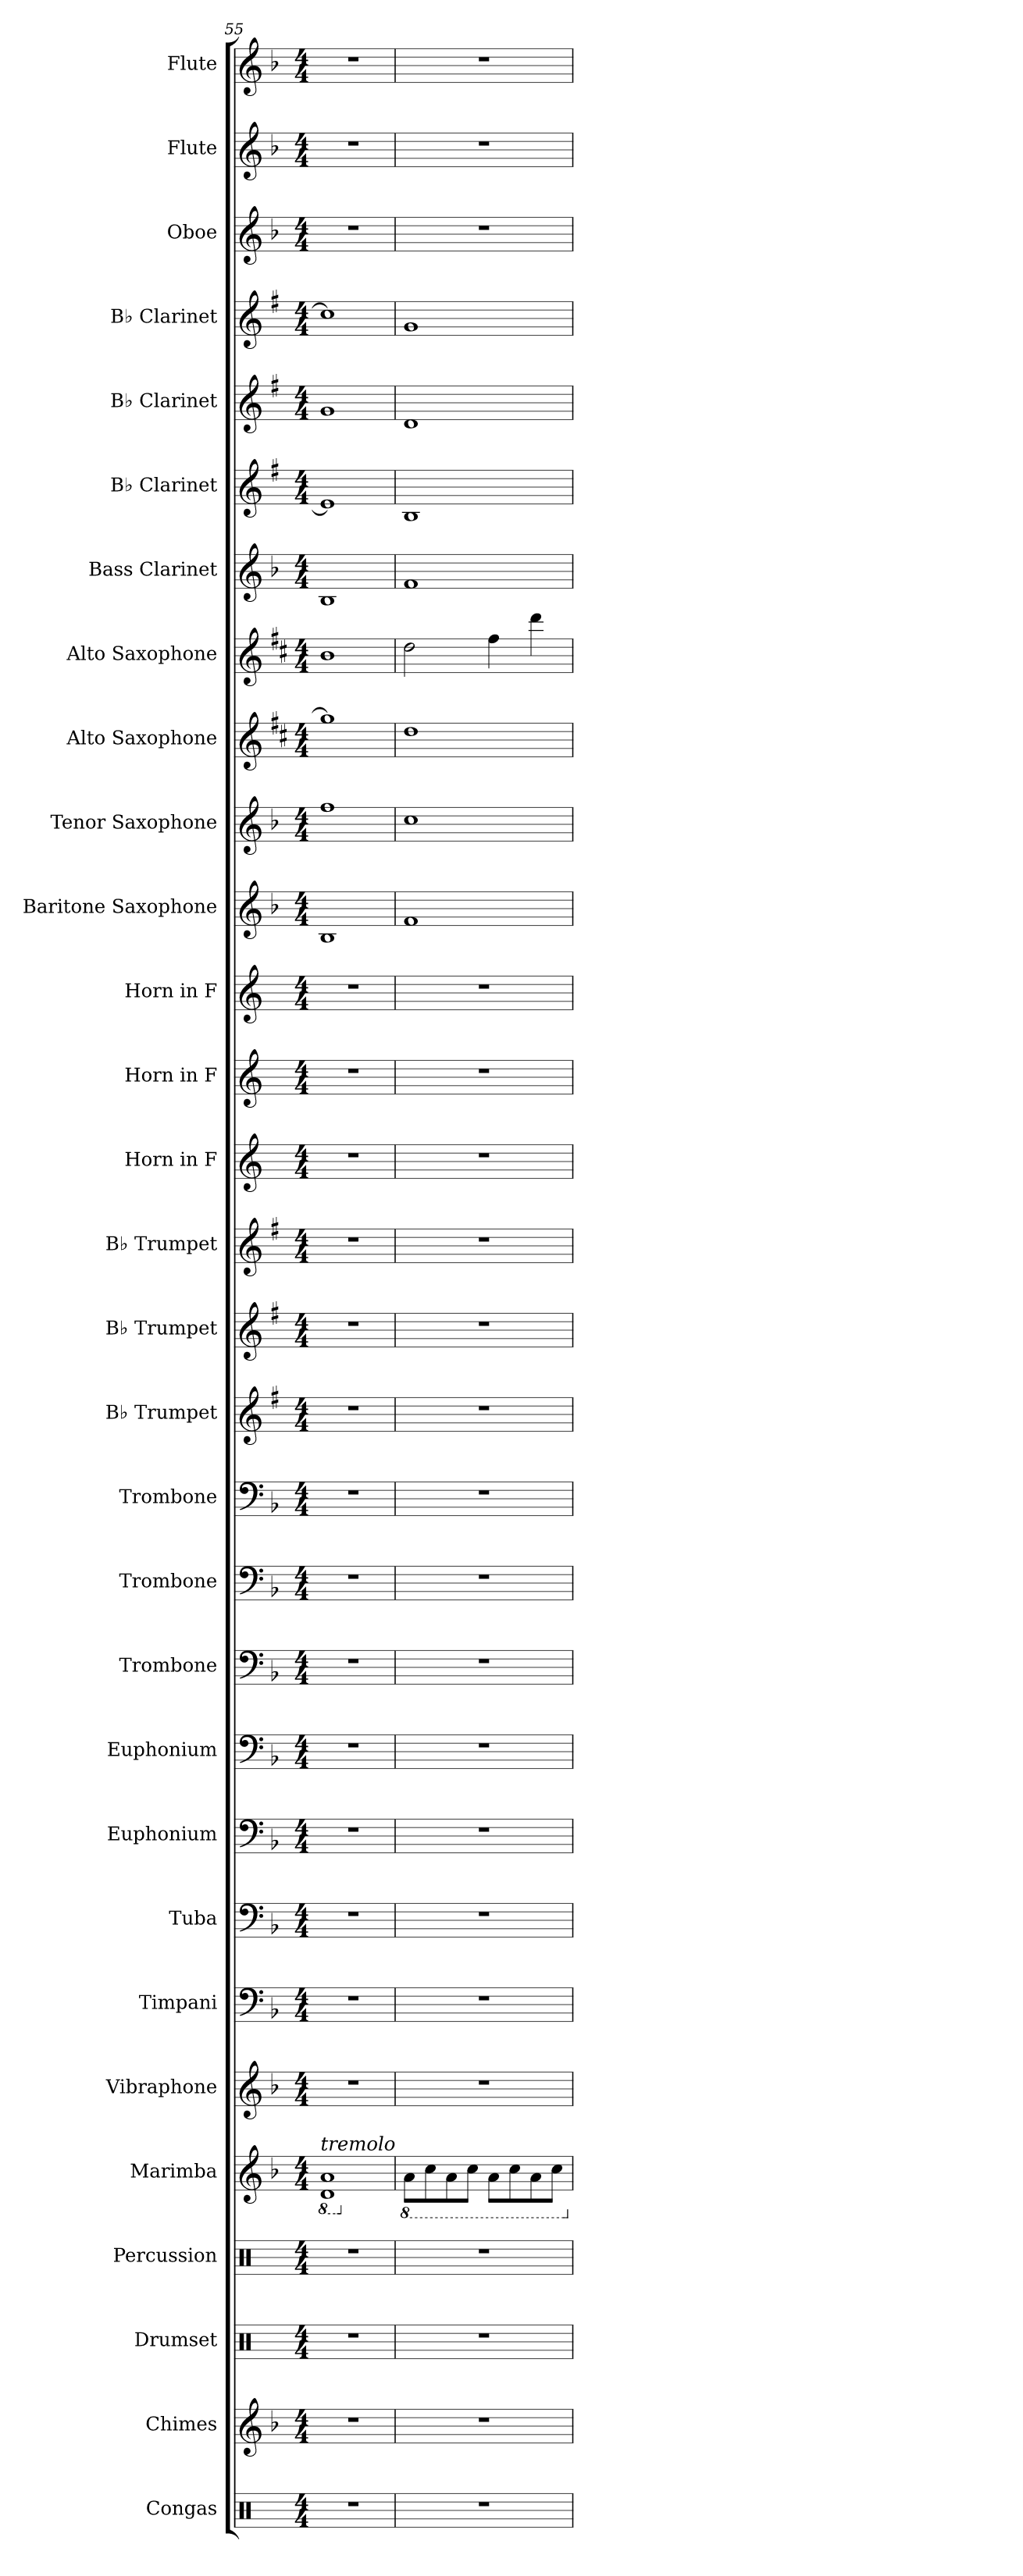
**kern	**kern	**kern	**kern	**kern	**kern	**kern	**kern	**kern	**kern	**kern	**kern	**kern	**kern	**kern	**kern	**kern	**kern	**kern	**kern	**kern	**kern	**kern	**kern	**kern	**kern	**kern	**kern	**kern	**kern
*part30	*part29	*part28	*part27	*part26	*part25	*part24	*part23	*part22	*part21	*part20	*part19	*part18	*part17	*part16	*part15	*part14	*part13	*part12	*part11	*part10	*part9	*part8	*part7	*part6	*part5	*part4	*part3	*part2	*part1
*staff30	*staff29	*staff28	*staff27	*staff26	*staff25	*staff24	*staff23	*staff22	*staff21	*staff20	*staff19	*staff18	*staff17	*staff16	*staff15	*staff14	*staff13	*staff12	*staff11	*staff10	*staff9	*staff8	*staff7	*staff6	*staff5	*staff4	*staff3	*staff2	*staff1
*I"Congas	*I"Chimes	*I"Drumset	*I"Percussion	*I"Marimba	*I"Vibraphone	*I"Timpani	*I"Tuba	*I"Euphonium	*I"Euphonium	*I"Trombone	*I"Trombone	*I"Trombone	*I"B♭ Trumpet	*I"B♭ Trumpet	*I"B♭ Trumpet	*I"Horn in F	*I"Horn in F	*I"Horn in F	*I"Baritone Saxophone	*I"Tenor Saxophone	*I"Alto Saxophone	*I"Alto Saxophone	*I"Bass Clarinet	*I"B♭ Clarinet	*I"B♭ Clarinet	*I"B♭ Clarinet	*I"Oboe	*I"Flute	*I"Flute
*I'Con.	*I'Cme.	*I'D. Set	*I'Perc.	*I'Mrm.	*I'Vib.	*I'Timp.	*I'Tba.	*I'Euph.	*I'Euph.	*I'Tbn.	*I'Tbn.	*I'Tbn.	*I'B♭ Tpt.	*I'B♭ Tpt.	*I'B♭ Tpt.	*	*	*	*I'Bar. Sax.	*I'T. Sax.	*I'A. Sax.	*I'A. Sax.	*I'B. Cl.	*I'B♭ Cl.	*I'B♭ Cl.	*I'B♭ Cl.	*I'Ob.	*I'Fl.	*I'Fl.
*clefX	*clefG2	*clefX	*clefX	*clefG2	*clefG2	*clefF4	*clefF4	*clefF4	*clefF4	*clefF4	*clefF4	*clefF4	*clefG2	*clefG2	*clefG2	*clefG2	*clefG2	*clefG2	*clefG2	*clefG2	*clefG2	*clefG2	*clefG2	*clefG2	*clefG2	*clefG2	*clefG2	*clefG2	*clefG2
*	*	*	*	*	*	*	*	*	*	*	*	*	*ITrd1c2	*ITrd1c2	*ITrd1c2	*ITrd4c7	*ITrd4c7	*ITrd4c7	*ITrd12c21	*ITrd8c14	*ITrd5c9	*ITrd5c9	*ITrd8c14	*ITrd1c2	*ITrd1c2	*ITrd1c2	*	*	*
*k[]	*k[b-]	*k[]	*k[]	*k[b-]	*k[b-]	*k[b-]	*k[b-]	*k[b-]	*k[b-]	*k[b-]	*k[b-]	*k[b-]	*k[b-]	*k[b-]	*k[b-]	*k[b-]	*k[b-]	*k[b-]	*k[b-]	*k[b-]	*k[b-]	*k[b-]	*k[b-]	*k[b-]	*k[b-]	*k[b-]	*k[b-]	*k[b-]	*k[b-]
*M4/4	*M4/4	*M4/4	*M4/4	*M4/4	*M4/4	*M4/4	*M4/4	*M4/4	*M4/4	*M4/4	*M4/4	*M4/4	*M4/4	*M4/4	*M4/4	*M4/4	*M4/4	*M4/4	*M4/4	*M4/4	*M4/4	*M4/4	*M4/4	*M4/4	*M4/4	*M4/4	*M4/4	*M4/4	*M4/4
*	*	*	*	*8ba	*	*	*	*	*	*	*	*	*	*	*	*	*	*	*	*	*	*	*	*	*	*	*	*	*
=55	=55	=55	=55	=55	=55	=55	=55	=55	=55	=55	=55	=55	=55	=55	=55	=55	=55	=55	=55	=55	=55	=55	=55	=55	=55	=55	=55	=55	=55
!	!	!	!	!LO:TX:a:i:t=tremolo	!	!	!	!	!	!	!	!	!	!	!	!	!	!	!	!	!	!	!	!	!	!	!	!	!
1r	1r	1r	1r	1D 1A	1r	1r	1r	1r	1r	1r	1r	1r	1r	1r	1r	1r	1r	1r	1BB-	1f	1b-]	1d	1BB-	1d]	1f	1b-]	1r	1r	1r
=56	=56	=56	=56	=56	=56	=56	=56	=56	=56	=56	=56	=56	=56	=56	=56	=56	=56	=56	=56	=56	=56	=56	=56	=56	=56	=56	=56	=56	=56
*	*	*	*	*X8ba	*	*	*	*	*	*	*	*	*	*	*	*	*	*	*	*	*	*	*	*	*	*	*	*	*
*	*	*	*	*8ba	*	*	*	*	*	*	*	*	*	*	*	*	*	*	*	*	*	*	*	*	*	*	*	*	*
1r	1r	1r	1r	8A\L	1r	1r	1r	1r	1r	1r	1r	1r	1r	1r	1r	1r	1r	1r	1F	1c	1f	2f\	1F	1A	1c	1f	1r	1r	1r
.	.	.	.	8c\	.	.	.	.	.	.	.	.	.	.	.	.	.	.	.	.	.	.	.	.	.	.	.	.	.
.	.	.	.	8A\	.	.	.	.	.	.	.	.	.	.	.	.	.	.	.	.	.	.	.	.	.	.	.	.	.
.	.	.	.	8c\J	.	.	.	.	.	.	.	.	.	.	.	.	.	.	.	.	.	.	.	.	.	.	.	.	.
.	.	.	.	8A\L	.	.	.	.	.	.	.	.	.	.	.	.	.	.	.	.	.	4a\	.	.	.	.	.	.	.
.	.	.	.	8c\	.	.	.	.	.	.	.	.	.	.	.	.	.	.	.	.	.	.	.	.	.	.	.	.	.
.	.	.	.	8A\	.	.	.	.	.	.	.	.	.	.	.	.	.	.	.	.	.	4ff\	.	.	.	.	.	.	.
.	.	.	.	8c\J	.	.	.	.	.	.	.	.	.	.	.	.	.	.	.	.	.	.	.	.	.	.	.	.	.
*	*	*	*	*X8ba	*	*	*	*	*	*	*	*	*	*	*	*	*	*	*	*	*	*	*	*	*	*	*	*	*
=	=	=	=	=	=	=	=	=	=	=	=	=	=	=	=	=	=	=	=	=	=	=	=	=	=	=	=	=	=
*-	*-	*-	*-	*-	*-	*-	*-	*-	*-	*-	*-	*-	*-	*-	*-	*-	*-	*-	*-	*-	*-	*-	*-	*-	*-	*-	*-	*-	*-
